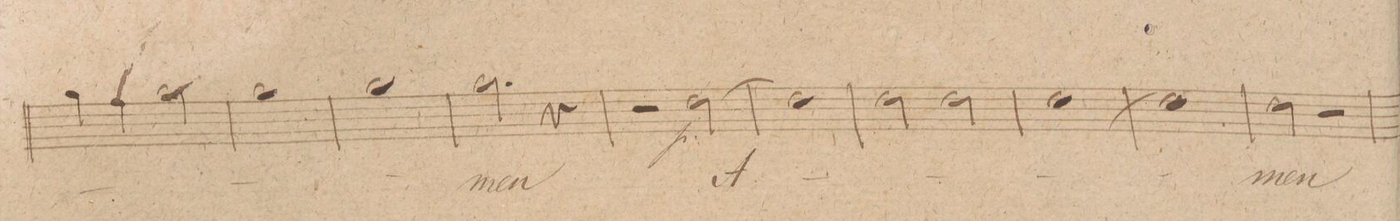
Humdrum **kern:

**kern	**text	**dynam
*I"Alto.	*	*
*clefC3	*	*
*k[f#c#g#]	*	*
*met(c|)	*	*
*M2/2	*	*
4a\	.	.
4g#\	.	.
2a\	.	.
=298	=298	=298
1a	.	.
=299	=299	=299
1ryy	.	.
=300	=300	=300
1a	.	.
=301	=301	=301
2.a\	-men	.
4r	.	.
=302	=302	=302
2r	.	.
[>2e\	A-	p
=303	=303	=303
1e]	.	.
=304	=304	=304
2e\	.	.
2e\	.	.
=305	=305	=305
[>1e	.	.
=306	=306	=306
1e]	.	.
=307	=307	=307
2e\	-men	.
2r	.	.
=308	=308	=308
*-	*-	*-
